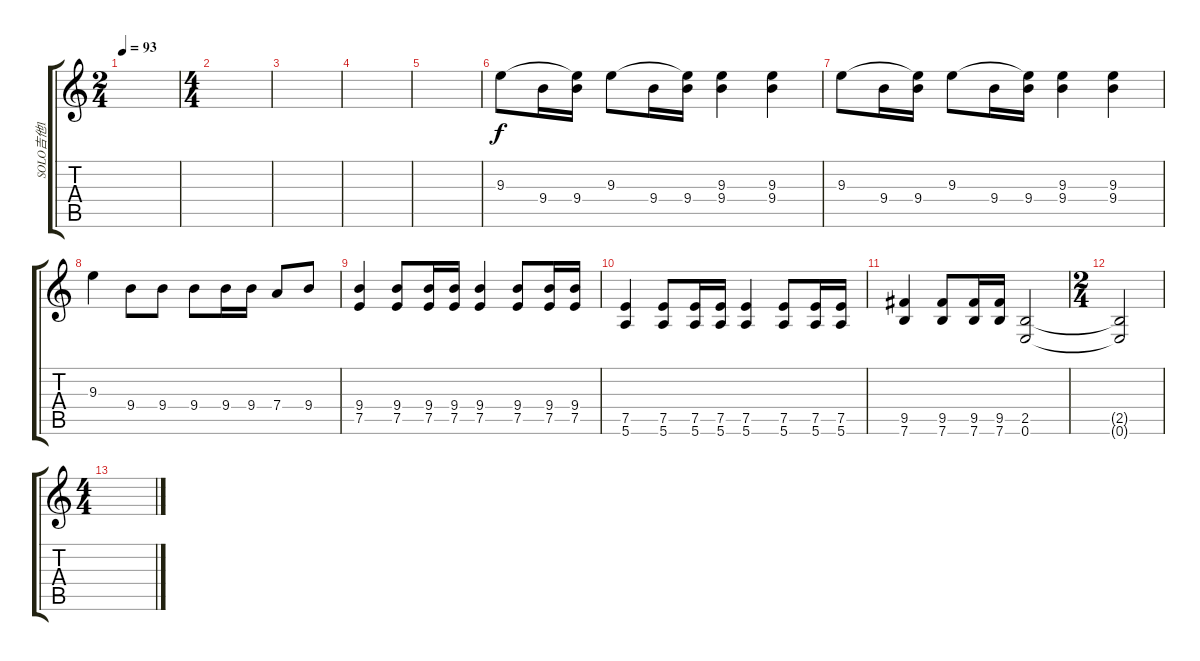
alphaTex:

\track ("SOLO吉他1" "SOLO吉他1") {instrument overdrivenguitar}
\staff {score tabs}
\tuning (E4 B3 G3 D3 A2 E2) {hide}
\ts (2 4)
\tempo 93
\clef g2
\ks c
|
\ts (4 4)
|
|
|
|
9.3.8 9.4.16 (9.3{t} 9.4).16 9.3.8 9.4.16 (9.3{t} 9.4).16 (9.3 9.4).4 (9.3 9.4).4 |
9.3.8 9.4.16 (9.3{t} 9.4).16 9.3.8 9.4.16 (9.3{t} 9.4).16 (9.3 9.4).4 (9.3 9.4).4 |
9.3.4 9.4.8 9.4.8 9.4.8 9.4.16 9.4.16 7.4.8 9.4.8 |
(9.4 7.5).4 (9.4 7.5).8 (9.4 7.5).16 (9.4 7.5).16 (9.4 7.5).4 (9.4 7.5).8 (9.4 7.5).16 (9.4 7.5).16 |
(7.5 5.6).4 (7.5 5.6).8 (7.5 5.6).16 (7.5 5.6).16 (7.5 5.6).4 (7.5 5.6).8 (7.5 5.6).16 (7.5 5.6).16 |
(9.5 7.6).4 (9.5 7.6).8 (9.5 7.6).16 (9.5 7.6).16 (2.5 0.6).2 |
\ts (2 4)
(2.5{t} 0.6{t}).2 |
\ts (4 4)
